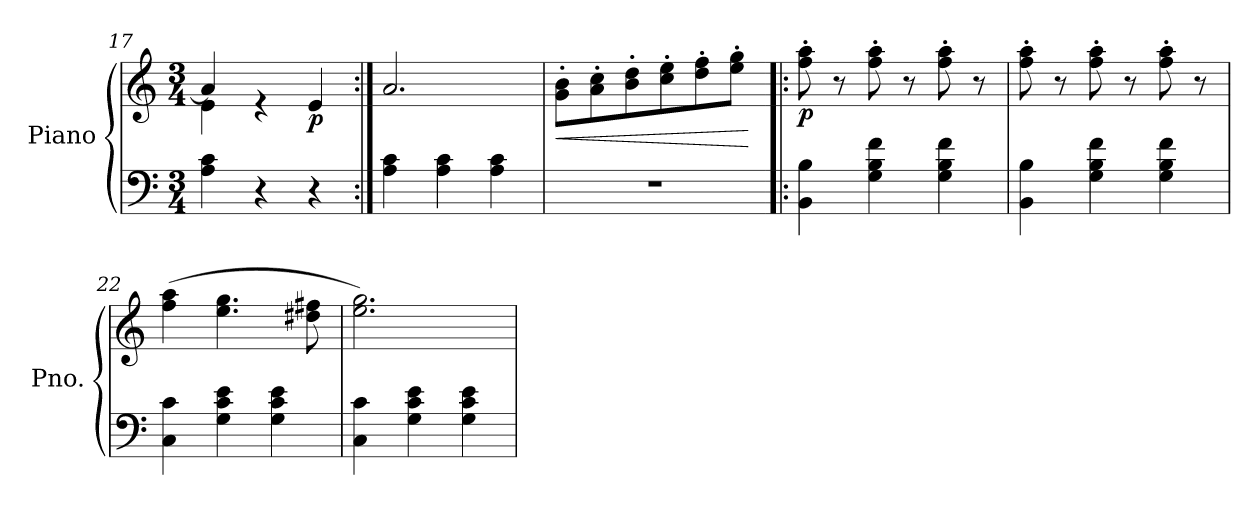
**kern	**kern	**dynam
*part1	*part1	*part1
*staff2	*staff1	*staff1/2
*I"Piano	*	*
*I'Pno.	*	*
*clefF4	*clefG2	*
*k[]	*k[]	*
*M3/4	*M3/4	*
=17	=17	=17
*	*^	*
4A\ 4c\	4e\	4a/]	.
4r	4re	2ryy	.
!	!	!	!LO:DY:b
4r	4e/	.	p
*	*v	*v	*
=18:|!	=18:|!	=18:|!
4A\ 4c\	2.a/	.
4A\ 4c\	.	.
4A\ 4c\	.	.
=19	=19	=19
!	!	!LO:HP:b
2.r	8g\' 8b\'L	<
.	8a\' 8cc\'	.
.	8b\' 8dd\'	.
.	8cc\' 8ee\'	.
.	8dd\' 8ff\'	.
.	8ee\' 8gg\'J	.
.	.	[
=20!|:	=20!|:	=20!|:
!	!	!LO:DY:b
4BB\ 4B\	8ff\' 8aa\'	p
.	8r	.
4G\ 4B\ 4f\	8ff\' 8aa\'	.
.	8r	.
4G\ 4B\ 4f\	8ff\' 8aa\'	.
.	8r	.
!!LO:LB:g=z
=21	=21	=21
4BB\ 4B\	8ff\' 8aa\'	.
.	8r	.
4G\ 4B\ 4f\	8ff\' 8aa\'	.
.	8r	.
4G\ 4B\ 4f\	8ff\' 8aa\'	.
.	8r	.
=22	=22	=22
4C\ 4c\	(>4ff\ 4aa\	.
4G\ 4c\ 4e\	4.ee\ 4.gg\	.
4G\ 4c\ 4e\	.	.
.	8dd#X\ 8ff#X\	.
=23	=23	=23
4C\ 4c\	2.ee\ 2.gg\)	.
4G\ 4c\ 4e\	.	.
4G\ 4c\ 4e\	.	.
=	=	=
*-	*-	*-
